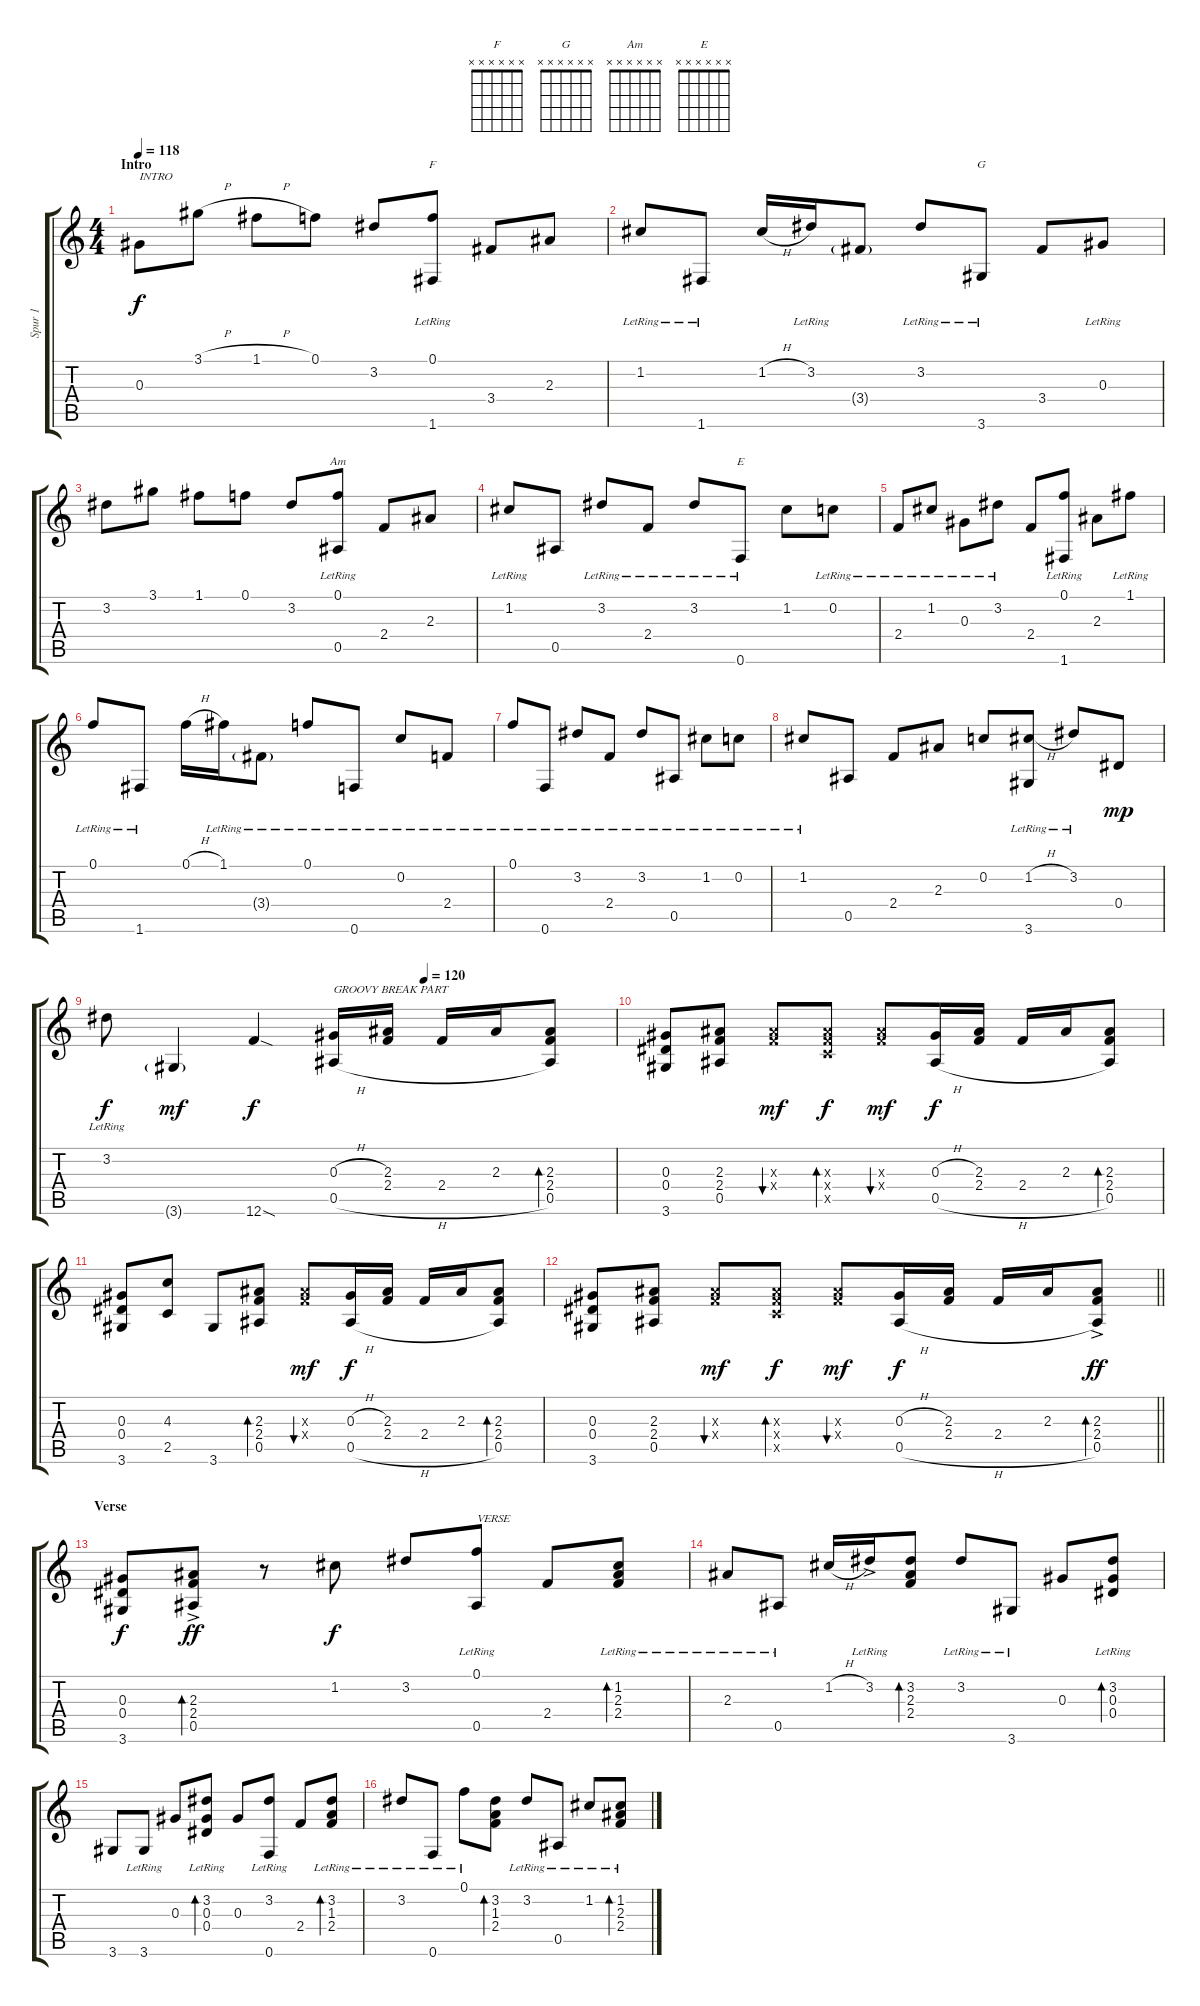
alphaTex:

\track ("Spur 1" "Spur 1") {instrument acousticguitarsteel}
\staff {score tabs}
\tuning (F4 C4 Ab3 Eb3 Bb2 F2) {hide}
\chord ("F" x x x x x x)
\chord ("G" x x x x x x)
\chord ("Am" x x x x x x)
\chord ("E" x x x x x x)
\ts (4 4)
\section ("" "Intro")
\tempo 118
\clef g2
\ks c
0.3.8{txt "INTRO" dy f instrument acousticguitarsteel} 3.1{h}.8 1.1{h}.8 0.1.8 3.2.8 (0.1{lr} 1.6{lr}).8{ch "F"} 3.4.8 2.3.8 |
1.2{lr}.8 1.6{lr}.8 1.2{h}.16 3.2{lr}.16 3.4{g}.8 3.2{lr}.8 3.6{lr}.8{ch "G"} 3.4.8 0.3{lr}.8 |
3.2.8 3.1.8 1.1.8 0.1.8 3.2.8 (0.1{lr} 0.5{lr}).8{ch "Am"} 2.4.8 2.3.8 |
1.2{lr}.8 0.5.8 3.2{lr}.8 2.4{lr}.8 3.2{lr}.8 0.6{lr}.8{ch "E"} 1.2.8 0.2{lr}.8 |
2.4{lr}.8 1.2{lr}.8 0.3{lr}.8 3.2{lr}.8 2.4.8 (0.1{lr} 1.6{lr}).8 2.3.8 1.1{lr}.8 |
0.1{lr}.8 1.6{lr}.8 0.1{h}.16 1.1{lr}.16 3.4{g lr}.8 0.1{lr}.8 0.6{lr}.8 0.2{lr}.8 2.4{lr}.8 |
0.1{lr}.8 0.6{lr}.8 3.2{lr}.8 2.4{lr}.8 3.2{lr}.8 0.5{lr}.8 1.2{lr}.8 0.2{lr}.8 |
1.2{lr}.8 0.5.8 2.4.8 2.3.8 0.2.8 (1.2{h} 3.6{lr}).8 3.2{lr}.8 0.4.8{dy mp} |
\tempo (120 0.625)
3.2{lr}.8{dy f} 3.6{g}.4{dy mf} 12.6{sod}.4{dy f} (0.3{h} 0.5{h}).16{txt "GROOVY BREAK PART"} (2.3 2.4).16 2.4.16 2.3.16 (2.3 2.4 0.5).8{bd 60} |
(0.3 0.4 3.6).8 (2.3 2.4 0.5).8 (2.3{x} 2.4{x}).8{bu 60 dy mf} (2.3{x} 2.4{x} 2.5{x}).8{bd 60 dy f} (2.3{x} 2.4{x}).8{bu 60 dy mf} (0.3{h} 0.5{h}).16{dy f} (2.3 2.4).16 2.4.16 2.3.16 (2.3 2.4 0.5).8{bd 60} |
(0.3 0.4 3.6).8 (4.3 2.5).8 3.6.8 (2.3 2.4 0.5).8{bd 60} (2.3{x} 2.4{x}).8{bu 60 dy mf} (0.3{h} 0.5{h}).16{dy f} (2.3 2.4).16 2.4.16 2.3.16 (2.3 2.4 0.5).8{bd 60} |
\barLineRight lightlight
(0.3 0.4 3.6).8 (2.3 2.4 0.5).8 (2.3{x} 2.4{x}).8{bu 60 dy mf} (2.3{x} 2.4{x} 2.5{x}).8{bd 60 dy f} (2.3{x} 2.4{x}).8{bu 60 dy mf} (0.3{h} 0.5{h}).16{dy f} (2.3 2.4).16 2.4.16 2.3.16 (2.3{ac} 2.4{ac} 0.5{ac}).8{bd 60 dy ff} |
\section ("" "Verse")
(0.3 0.4 3.6).8{dy f} (2.3{ac} 2.4{ac} 0.5{ac}).8{bd 60 dy ff} r.8 1.2.8{dy f} 3.2.8 (0.1{lr} 0.5{lr}).8{txt "VERSE"} 2.4.8 (1.2{lr} 2.3{lr} 2.4{lr}).8{bd 60} |
2.3{lr}.8 0.5{lr}.8 1.2{h}.16 3.2{ac lr}.16 (3.2 2.3 2.4).8{bd 60} 3.2{lr}.8 3.6{lr}.8 0.3.8 (3.2{lr} 0.3{lr} 0.4{lr}).8{bd 60} |
3.6.8 3.6{lr}.8 0.3.8 (3.2{lr} 0.3{lr} 0.4{lr}).8{bd 60} 0.3.8 (3.2{lr} 0.6{lr}).8 2.4.8 (3.2{lr} 1.3{lr} 2.4{lr}).8{bd 60} |
3.2{lr}.8 0.6{lr}.8 0.1{lr}.8 (3.2 1.3 2.4).8{bd 60} 3.2{lr}.8 0.5{lr}.8 1.2{lr}.8 (1.2{lr} 2.3{lr} 2.4{lr}).8{bd 60}
